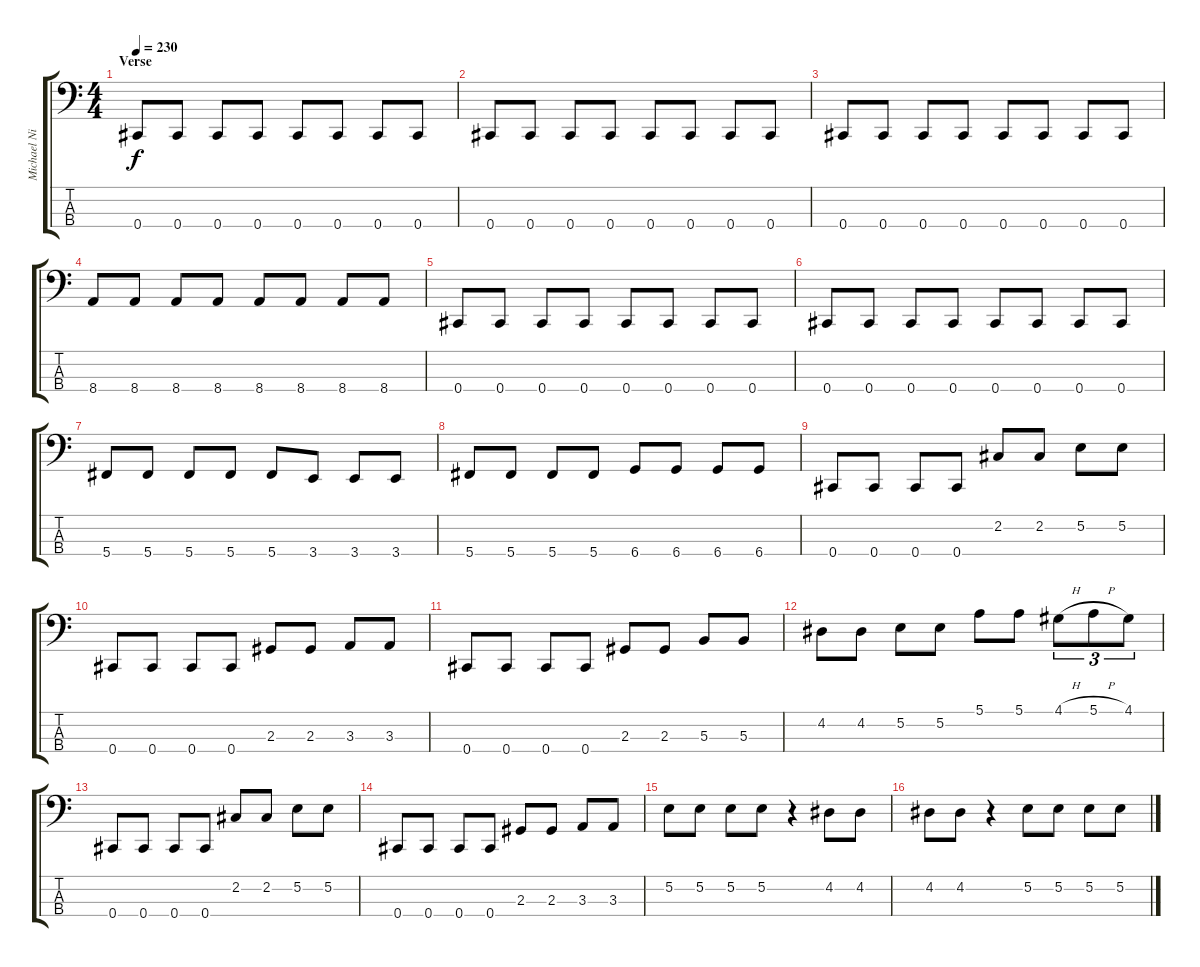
\track ("Michael Nicklasson" "Michael Ni") {instrument electricbasspick}
\staff {score tabs}
\tuning (E2 B1 Gb1 Db1) {hide}
\ts (4 4)
\section ("" "Verse")
\tempo 230
\clef f4
\ks c
0.4.8{dy f} 0.4.8 0.4.8 0.4.8 0.4.8 0.4.8 0.4.8 0.4.8 |
0.4.8 0.4.8 0.4.8 0.4.8 0.4.8 0.4.8 0.4.8 0.4.8 |
0.4.8 0.4.8 0.4.8 0.4.8 0.4.8 0.4.8 0.4.8 0.4.8 |
8.4.8 8.4.8 8.4.8 8.4.8 8.4.8 8.4.8 8.4.8 8.4.8 |
0.4.8 0.4.8 0.4.8 0.4.8 0.4.8 0.4.8 0.4.8 0.4.8 |
0.4.8 0.4.8 0.4.8 0.4.8 0.4.8 0.4.8 0.4.8 0.4.8 |
5.4.8 5.4.8 5.4.8 5.4.8 5.4.8 3.4.8 3.4.8 3.4.8 |
5.4.8 5.4.8 5.4.8 5.4.8 6.4.8 6.4.8 6.4.8 6.4.8 |
0.4.8 0.4.8 0.4.8 0.4.8 2.2.8 2.2.8 5.2.8 5.2.8 |
0.4.8 0.4.8 0.4.8 0.4.8 2.3.8 2.3.8 3.3.8 3.3.8 |
0.4.8 0.4.8 0.4.8 0.4.8 2.3.8 2.3.8 5.3.8 5.3.8 |
4.2.8 4.2.8 5.2.8 5.2.8 5.1.8 5.1.8 4.1{h}.8{tu (3 2)} 5.1{h}.8{tu (3 2)} 4.1.8{tu (3 2)} |
0.4.8 0.4.8 0.4.8 0.4.8 2.2.8 2.2.8 5.2.8 5.2.8 |
0.4.8 0.4.8 0.4.8 0.4.8 2.3.8 2.3.8 3.3.8 3.3.8 |
5.2.8 5.2.8 5.2.8 5.2.8 r.4 4.2.8 4.2.8 |
4.2.8 4.2.8 r.4 5.2.8 5.2.8 5.2.8 5.2.8
